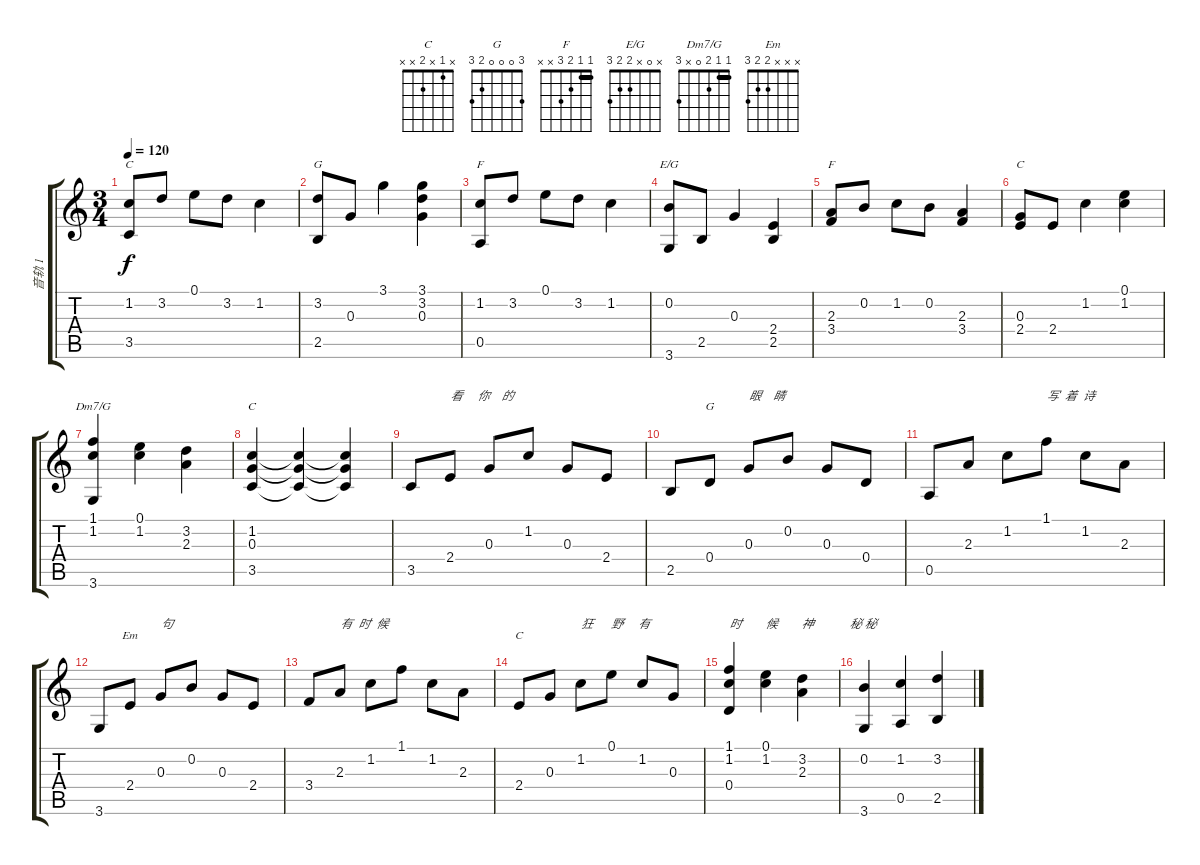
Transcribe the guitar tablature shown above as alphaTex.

\track ("音轨 1" "音轨 1") {instrument acousticguitarnylon}
\staff {score tabs}
\tuning (E4 B3 G3 D3 A2 E2) {hide}
\chord ("C" 0 1 0 2 3 x)
\chord ("G" 3 3 0 0 2 3) {barre 3}
\chord ("F" 1 1 2 3 0 x) {barre 1}
\chord ("E/G" x 0 x 2 2 3)
\chord ("F" 1 1 2 3 x x) {barre 1}
\chord ("C" 0 1 0 2 x x)
\chord ("Dm7/G" 1 1 2 0 x 3) {barre 1}
\chord ("C" x 1 0 2 3 x)
\chord ("G" 3 0 0 0 2 3)
\chord ("Em" x x x 2 2 3)
\chord ("C" x 1 x 2 x x)
\ts (3 4)
\tempo 120
\clef g2
\ks c
(1.2 3.5).8{ch "C" dy f instrument acousticguitarnylon} 3.2.8 0.1.8 3.2.8 1.2.4 |
(3.2 2.5).8{ch "G"} 0.3.8 3.1.4 (3.1 3.2 0.3).4 |
(1.2 0.5).8{ch "F"} 3.2.8 0.1.8 3.2.8 1.2.4 |
(0.2 3.6).8{ch "E/G"} 2.5.8 0.3.4 (2.4 2.5).4 |
(2.3 3.4).8{ch "F"} 0.2.8 1.2.8 0.2.8 (2.3 3.4).4 |
(0.3 2.4).8{ch "C"} 2.4.8 1.2.4 (0.1 1.2).4 |
(1.1 1.2 3.6).4{ch "Dm7/G"} (0.1 1.2).4 (3.2 2.3).4 |
(1.2 0.3 3.5).4{ch "C"} (1.2{t} 0.3{t} 3.5{t}).4 (1.2{t} 0.3{t} 3.5{t}).4 |
3.5.8 2.4.8{txt "看     你    的"} 0.3.8 1.2.8 0.3.8 2.4.8 |
2.5.8 0.4.8{ch "G"} 0.3.8{txt "眼    睛"} 0.2.8 0.3.8 0.4.8 |
0.5.8 2.3.8 1.2.8 1.1.8{txt "写  着  诗"} 1.2.8 2.3.8 |
3.6.8 2.4.8{ch "Em"} 0.3.8{txt "句"} 0.2.8 0.3.8 2.4.8 |
3.4.8 2.3.8{txt "有  时  候"} 1.2.8 1.1.8 1.2.8 2.3.8 |
2.4.8{ch "C"} 0.3.8 1.2.8{txt "狂      野     有"} 0.1.8 1.2.8 0.3.8 |
(1.1 1.2 0.4).4{txt "时        候        神            秘 "} (0.1 1.2).4 (3.2 2.3).4 |
(0.2 3.6).4{txt "秘"} (1.2 0.5).4 (3.2 2.5).4
